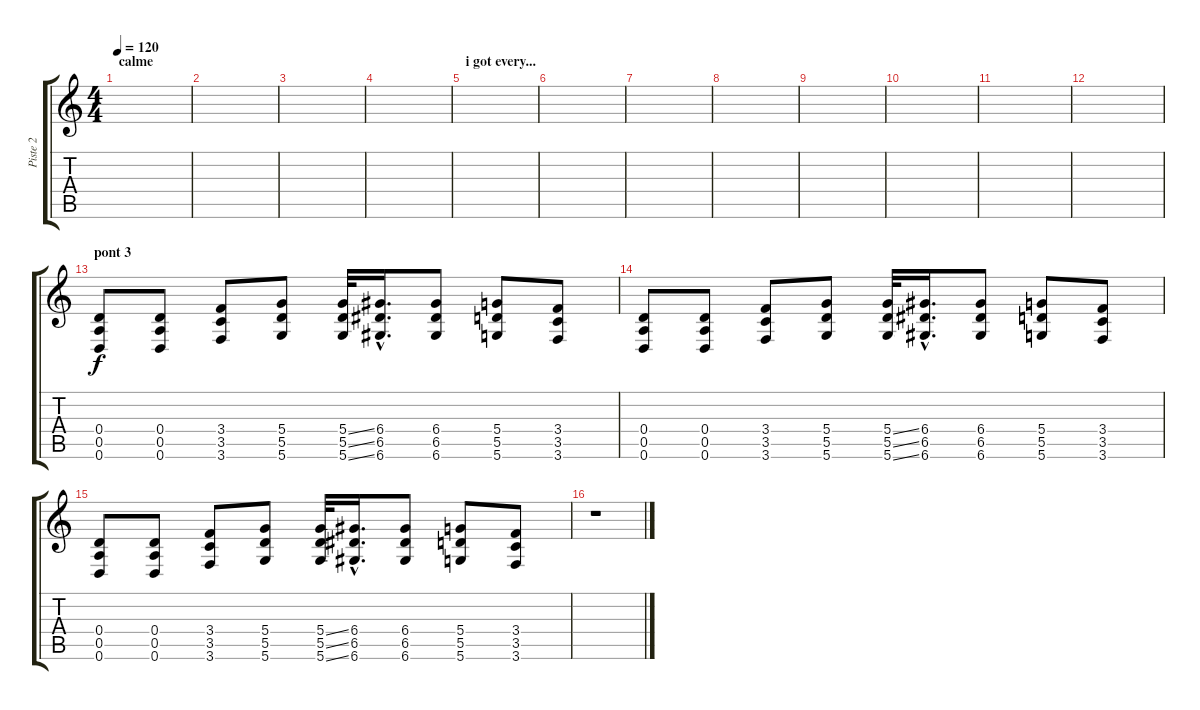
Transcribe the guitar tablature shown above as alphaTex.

\track ("Piste 2" "Piste 2") {instrument overdrivenguitar}
\staff {score tabs}
\tuning (E4 B3 G3 D3 A2 D2) {hide}
\ts (4 4)
\section ("" "calme")
\tempo 120
\clef g2
\ks c
|
|
|
|
\section ("" "i got every...")
|
|
|
|
|
|
|
|
\section ("" "pont 3")
(0.4 0.5 0.6).8 (0.4 0.5 0.6).8 (3.4 3.5 3.6).8 (5.4 5.5 5.6).8 (5.4{ss} 5.5{ss} 5.6{ss}).32 (6.4{hac} 6.5{hac} 6.6{hac}).16{d} (6.4 6.5 6.6).8 (5.4 5.5 5.6).8 (3.4 3.5 3.6).8 |
(0.4 0.5 0.6).8 (0.4 0.5 0.6).8 (3.4 3.5 3.6).8 (5.4 5.5 5.6).8 (5.4{ss} 5.5{ss} 5.6{ss}).32 (6.4{hac} 6.5{hac} 6.6{hac}).16{d} (6.4 6.5 6.6).8 (5.4 5.5 5.6).8 (3.4 3.5 3.6).8 |
(0.4 0.5 0.6).8 (0.4 0.5 0.6).8 (3.4 3.5 3.6).8 (5.4 5.5 5.6).8 (5.4{ss} 5.5{ss} 5.6{ss}).32 (6.4{hac} 6.5{hac} 6.6{hac}).16{d} (6.4 6.5 6.6).8 (5.4 5.5 5.6).8 (3.4 3.5 3.6).8 |
r.1
